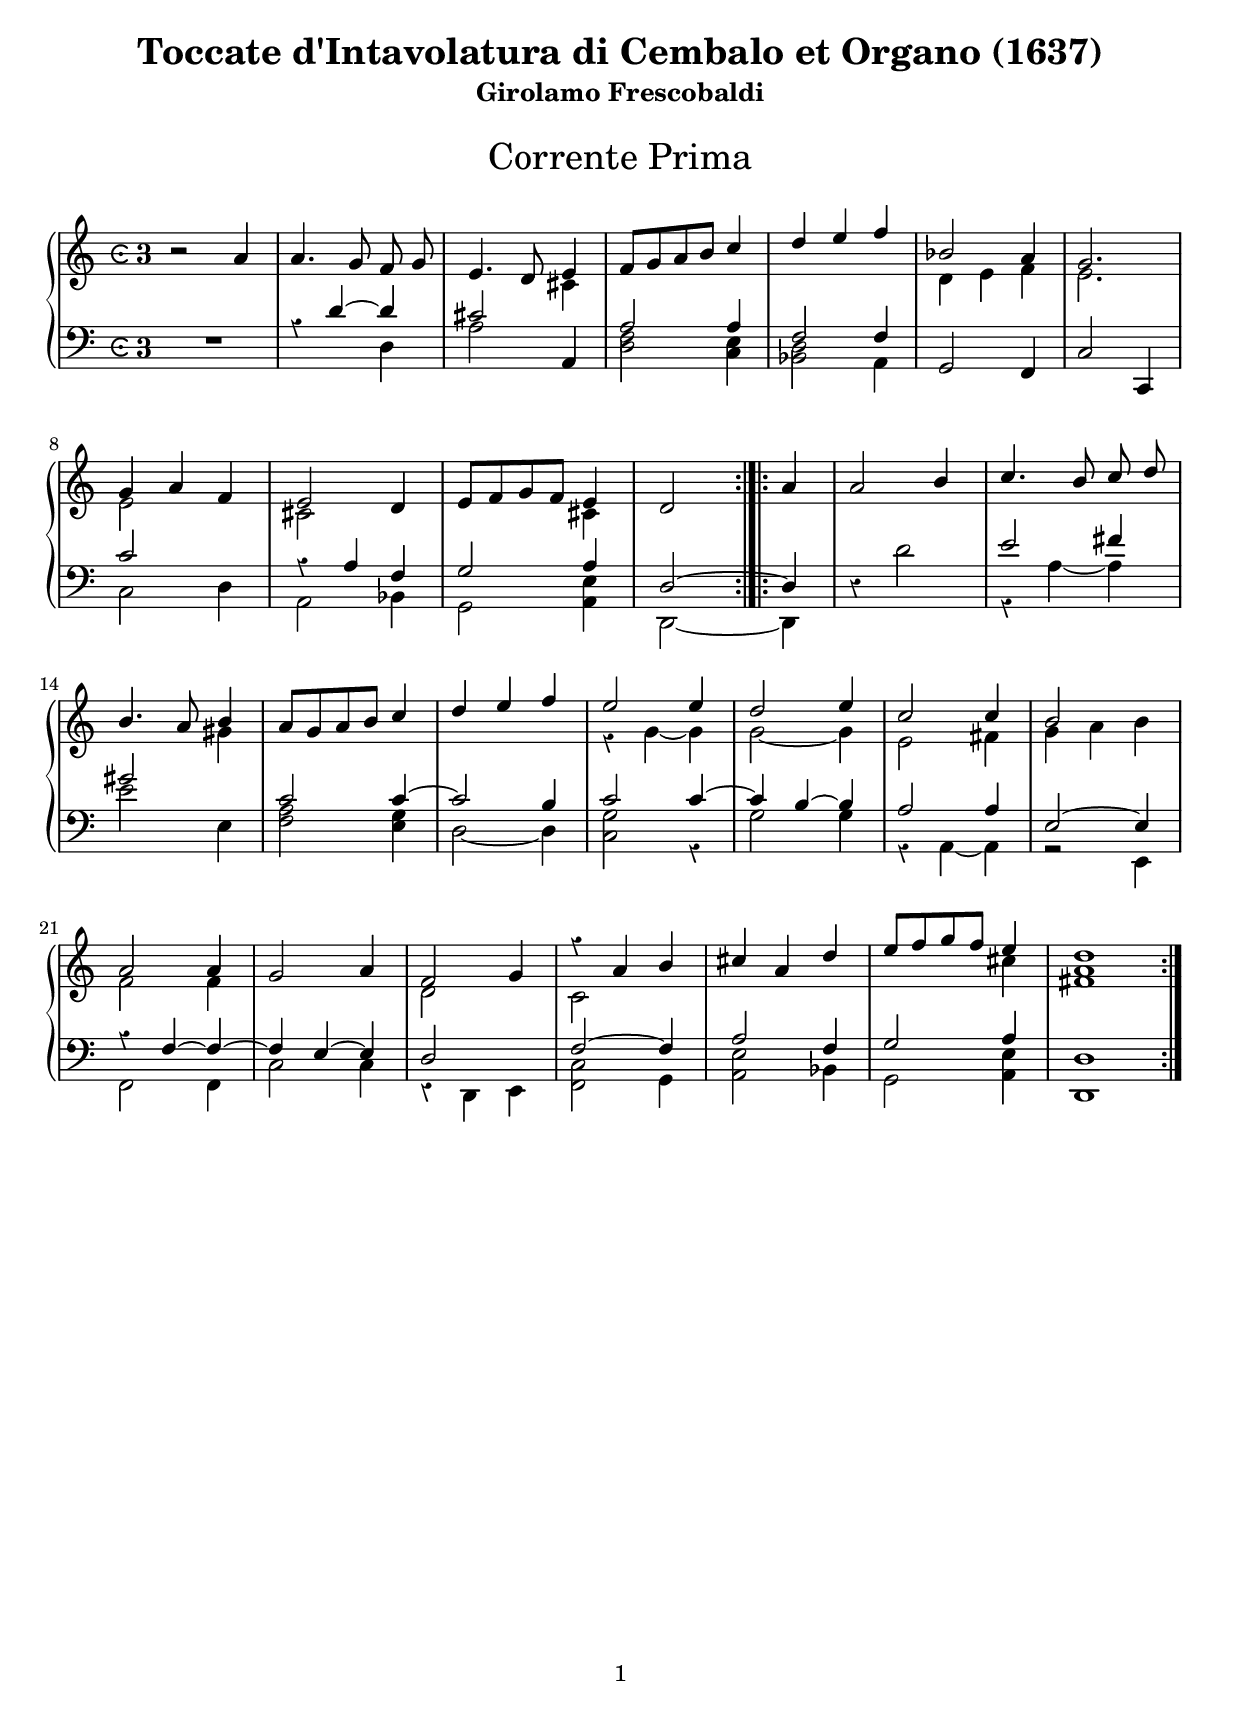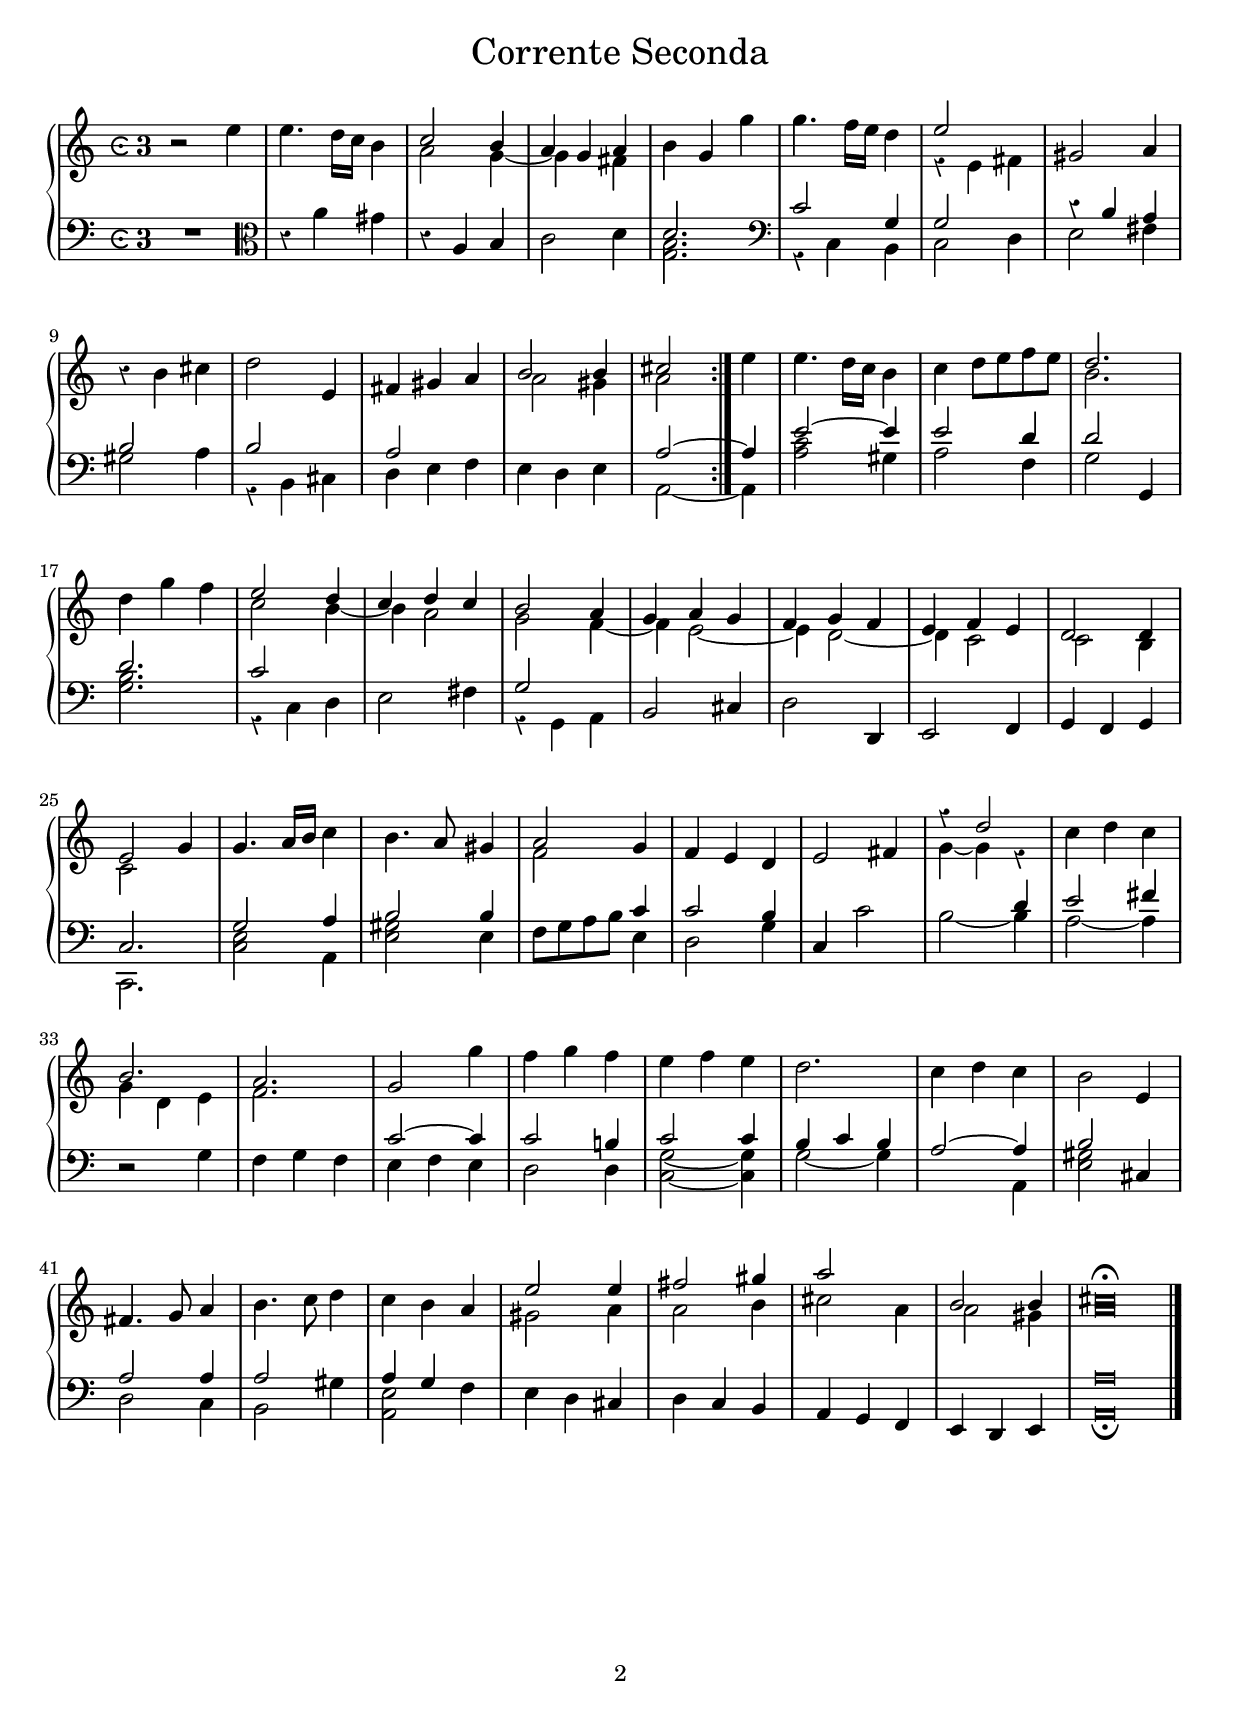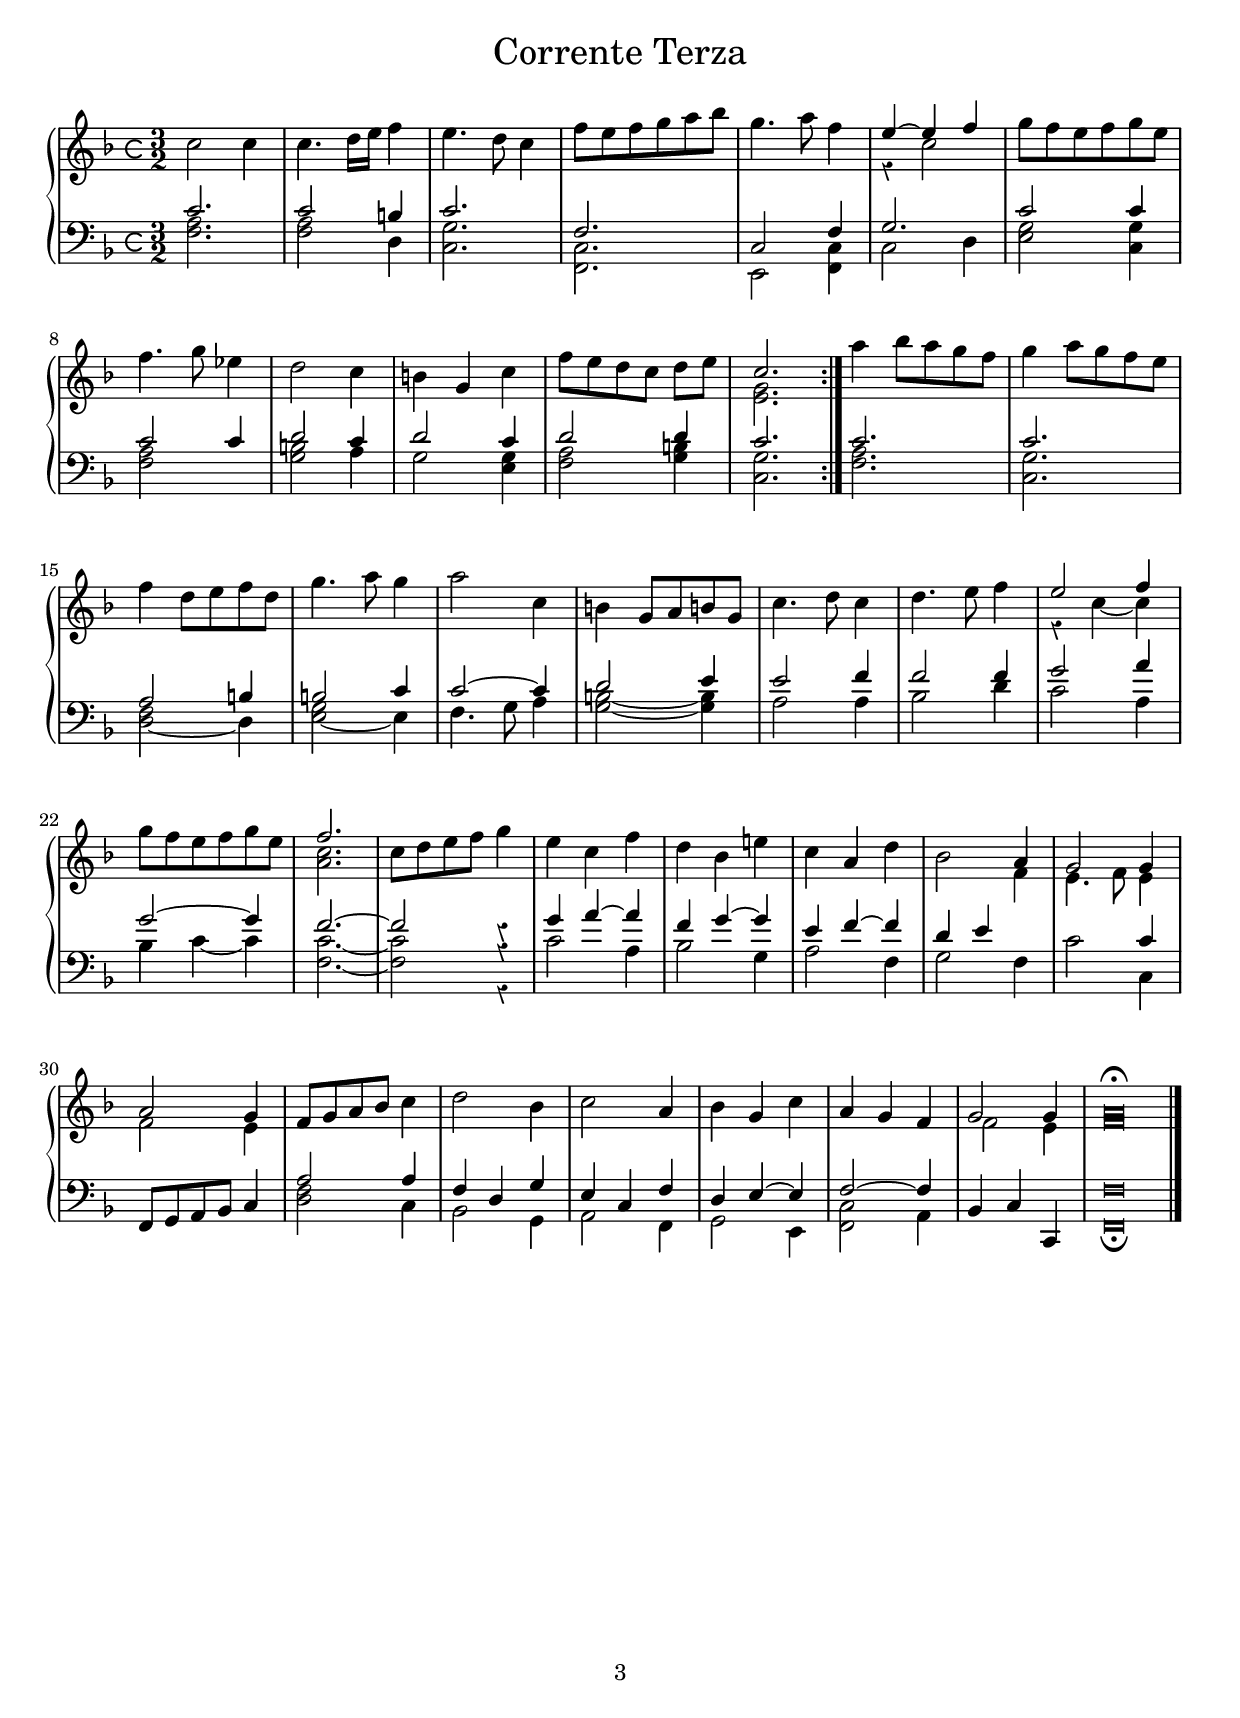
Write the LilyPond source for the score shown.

\version "2.18.2"
\language "english"

#(set-default-paper-size "a4")

\paper {
	top-margin = .9\cm
	bottom-margin = .8\cm
	%system-count = #6
	max-systems-per-page = 6
	ragged-bottom = ##t
	system-system-spacing #'basic-distance = #13
	print-all-headers = ##t

	% Page numbers bottom, centered
	% From Lilypond Notation Reference section 3.2.2 Custom titles headers and footers
	print-page-number = ##t
	print-first-page-number = ##t
	oddHeaderMarkup = \markup \null
	evenHeaderMarkup = \markup \null
	oddFooterMarkup = \markup {
		\fill-line {
			\on-the-fly \print-page-number-check-first
			\fromproperty #'page:page-number-string
		}
	}
	evenFooterMarkup = \oddFooterMarkup
	}

\layout {
 	indent = #0
}


% Commands for combined mensural/digial time signatures
% Modified from http://lsr.di.unimi.it/LSR/Snippet?id=725
#(define ((double-time-signature glyph a b) grob)
   (grob-interpret-markup grob
          (markup #:override '(baseline-skip . 1.8) #:number
                  (#:line ((markup (#:fontsize 1 #:musicglyph glyph))
                           (#:fontsize 0 #:column (a b)))))))

% Variant for single digit
#(define ((double-time-signature-single glyph a) grob)
   (grob-interpret-markup grob
          (markup #:number
                  (#:line ((markup (#:fontsize 1 #:musicglyph glyph))
                           #:vcenter (#:fontsize 0 a))))))


% Global title
\header {
	title = "Toccate d'Intavolatura di Cembalo et Organo (1637)"
	subtitle = "Girolamo Frescobaldi"
	composer = " " % To make space below title
}


%%%%%%%%%%%%%%%%%%%%%%
%%  Corrente Prima  %%
%%%%%%%%%%%%%%%%%%%%%%

% Notes:
%
%   Bars 2,13: The separation of the groups of three eighth-notes in
%   the original has been preserved.
%

CorrI_upst = \relative c'' {
	\clef treble
	\time 3/4
	\once \override Score.TimeSignature.stencil = #(double-time-signature-single "timesig.neomensural64" "3")
	r2 a4 | a4. \autoBeamOff g8 f g \autoBeamOn |
	e4. d8 <<e4 \\ cs>>| \override Stem.direction=#UP f8 g a b c4 |
	d e f \revert Stem.directon | <<{bf,2 a4} \\ {d, e f}>> |
	<< g2. \\ e>> | \break << {g4 a} \\ e2>> f4 |
	<<e2 \\ cs>> d4 | e8 f g f <<e4 \\cs >> |
	d2 \bar ":|.|:" a'4 | a2 b4 |
	c4. \autoBeamOff b8 c d \autoBeamOn | \break b4. a8 <<b4 \\ gs>> |
	a8 g a b c4 | d e f |
	<<{e2 e4} \\ {r4 g, ~ g}>> | <<{d'2 e4} \\ {g,2 ~ g4}>> |
	<<{c2 c4} \\ {e,2 fs4}>> | <<{b2 s4} \\ {g4 a b}>> | \break
	<<{a2 a4} \\ {f2 f4}>> | g2 a4 |
	<<{f2 g4} \\ {d2 s4}>> | <<{r4 a' b} \\ {c,2 s4}>> |
	cs'4 a d | e8 f g f <<e4 \\ cs>> |
	<<d1*3/4 a fs>>
	\bar ":|."
	}

CorrI_downst = \relative c' {
	\clef bass
	R2. | << {r4 d ~ d } \\ {s2 d,4}>> |
	<<cs'2 \\ a>> a,4 | <<a'2 \\ f d>> <<a'4 \\ e c>> |
	<<f2 \\ d bf>> <<f'4 \\ a,>> | g2 f4 |
	c'2 c,4 | <<c''2 \\ c,>> d4 |
	<<{r a'4 f} \\ {a,2 bf4}>> | <<g'2 \\ g,>> <<a'4 \\ e a,>> |
	<<{d2 ~ d4} \\ {d,2 ~ d4}>> | r4 d''2 |
	<<{e2 fs4} \\ {r4 a, ~ a}>> | <<gs'2 \\ e>> e,4 |
	<<c'2 \\ a f>> <<c'4 ~ \\ g e>> | <<c'2 \\ d, ~>> <<b'4 \\ d,>> |
	<<c'2 \\ g c,>> <<c'4 ~ \\ r>> | <<{c4 b ~ b} \\ {g2 g4}>> |
	<<{a2 a4} \\ {r4 a, ~ a}>> | <<{e'2 ~ e4} \\ {r2 e,4}>> |
	<<{r4 f' ~ f ~} \\ {f,2 f4}>> | <<{f'4 e ~ e} \\ {c2 c4}>> |
	<<{d2 s4} \\ {r4 d, e}>> | <<f'2 ~ \\ c f,>> <<f'4 \\ g,>> |
	<<a'2 \\ e a,>> <<f'4 \\ bf,>> | <<g'2 \\ g,>> <<a'4 \\ e a,>> |
	<<d1*3/4 d,>>
	}


\score {
	\header {
		title = \markup {\medium "Corrente Prima" }
		composer = ##f
		subtitle = ##f
	}
	\new PianoStaff <<
	\new Staff = "up" {
		#(set-accidental-style 'forget)
		\override Staff.Rest.style = #'classical
		\override Staff.NoteHead.style = #'baroque
		\override Script.padding = #0.55
		\CorrI_upst
		}
	\new Staff = "down" {
		#(set-accidental-style 'forget)
		\override Staff.Rest.style = #'classical
		\override Staff.NoteHead.style = #'baroque
		\override Script.padding = #0.2
		\CorrI_downst
		}
	>>
}


\pageBreak

%%%%%%%%%%%%%%%%%%%%%%%%
%%  Corrente Seconda  %%
%%%%%%%%%%%%%%%%%%%%%%%%

% Notes:
%
%   Bars 1-5: No change of clef is required in the original publication
%   since the left hand is written on 8 lines extending up to the G
%   above middle-C. For this transcription, the alto-clef was used as
%   it is reasonably familiar and it corresponds to the top section of
%   the original staff (top line is the G above middle-C).
%
%   Bar 25: There is a mark attached to the stem of the E which could
%   be a partially written G. However, in this notation chords
%   typically have a stem on each note head, rather than one for the
%   whole chord as in modern notation (see, for example, Corrente
%   Terza, bar 23, RH). Therefore the possibility of this G being
%   present has been rejected for this transcription.
%
%   Bar 36: B natural marked as B sharp in the original.  This
%   corresponds to the notational convention of the time in which a
%   sharp, rather than a natural, cancelled a flat.
%

CorrII_upst = \relative c'' {
	\clef treble
	\time 3/4
	\once \override Score.TimeSignature.stencil = #(double-time-signature-single "timesig.neomensural64" "3")
	r2 e4 | e4. d16 c b4 |
	<<{c2 b4} \\ {a2 g4 ~ }>> | <<a \\ g>> g <<a \\ fs>> |
	b g g' | g4. f16 e d4 |
	<<{e2 s4} \\ {r4 e, fs}>> | gs2 a4 | \break
	r b cs | d2 e,4 |
	fs gs a | <<{b2 b4} \\ {a2 gs4}>> |
	<<cs2 \\ a>> \bar ":|." e'4 | e4. d16 c b4 |
	c4 d8 e f e | <<d2. \\ b>> | \break
	d4 g f | <<{e2 d4} \\ {c2 b4~}>> |
	<<{c4 d c} \\ {b4 a2}>> | <<{b2 a4} \\ {g2 f4~}>> |
	<<{g4 a g} \\ {f4 e2~}>> | <<{f4 g f} \\ {e4 d2~}>> |
	<<{e4 f e} \\ {d4 c2}>> | <<{d2 d4} \\ {c2 b4}>> | \break
	<<{e2 g4} \\ {c,2 s4}>> | g'4. a16 b c4 |
	b4. a8 gs4 | <<{a2 g4} \\ {f2 s4}>> |
	f4 e d | e2 fs4 |
	<<{r4 d'2} \\ {g,4 ~ g r}>> | c4 d c | \break
	<<b2. \\ {g4 d e}>> | <<a2. \\ f>> |
	g2 g'4 | f g f |
	e f e | d2. |
	c4 d c | b2 e,4 | \break
	fs4. g8 a4 | b4. c8 d4 |
	c b a | <<{e'2 e4} \\ {gs,2 a4}>> |
	<<{fs'2 gs4} \\ {a,2 b4}>> | <<{a'2 s4} \\ {cs,2 a4}>> |
	<<{b2 b4} \\ {a2 gs4}>> | <<cs\breve*3/8\fermata \\ a>>
	\bar "|."
	}

CorrII_downst = \relative c'' {
	\clef bass
	R2. | \clef alto r4 a gs |
	r a, b | c2 d4 |
	<<d2. \\ b g>> | \clef bass <<{c2 g4} \\ {r4 c, b}>> |
	<< g'2 \\ c, >> d4 | <<{r4 b' a} \\ {e2 fs4}>> |
	<<b2 \\ gs>> a4 | <<{b2 s4} \\ {r4 b, cs}>> |
	<<{a'2 s4} \\ {d,4 e f}>> | e d e |
	<<{a2 ~ a4} \\ {a,2 ~ a4}>> | <<e''2 ~ \\ c a>> <<e'4 \\ gs,>> |
	<<{e'2 d4} \\ {a2 f4}>> | <<d'2 \\ g,>> g,4 |
	<<d''2. \\ b g>> | <<{c2 s4} \\ {r4 c, d}>> |
	e2 fs4 | <<{g2 s4} \\ {r4 g, a}>> |
	b2 cs4 | d2 d,4 |
	e2 f4 | g f g |
	<<c2. \\ c,>> | <<g''2 \\ e  c>> <<a'4 \\ a,>> |
	<<b'2 \\ gs  e>> <<b'4 \\ e,>> | f8 g a b << c4 \\ e,>> |
	<<{c'2 b4} \\ {d,2 g4}>> | c,4 c'2 |
	<<{s2 d4} \\ {b2 ~ b4}>> | <<{e2 fs4} \\ {a,2 ~ a4}>> |
	r2 g4 | f g f |
	<<{c'2 ~ c4} \\ {e,4 f e}>> | <<{c'2 b!4} \\ {d,2 d4}>> |
	<<{c'2 c4} \\ {g2 ~ g4} {c,2 ~ c4}>> | <<{b'4 c b} \\ {g2 ~ g4}>> |
	<<{a2 ~ a4} \\ {s2 a,4}>> | <<b'2 \\ gs e>> cs4 |
	<<{a'2 a4} \\ {d,2 c4}>> | <<a'2 \\ b,>> gs'4 |
	<<{a4 g} \\ e2 a,>> f'4 | e4 d cs |
	d c b | a g f |
	e d e | <<a'\breve*3/8 \\ a,\fermata>>
	}


\score {
	\header {
		title = \markup {\medium "Corrente Seconda" }
		composer = ##f
		subtitle = ##f
	}
	\new PianoStaff <<
	\new Staff = "up" {
		#(set-accidental-style 'forget)
		\override Staff.Rest.style = #'classical
		\override Staff.NoteHead.style = #'baroque
		\override Script.padding = #0.55
		\CorrII_upst
		}
	\new Staff = "down" {
		#(set-accidental-style 'forget)
		\override Staff.Rest.style = #'classical
		\override Staff.NoteHead.style = #'baroque
		\override Script.padding = #0.2
		\CorrII_downst
		}
	>>
}


\pageBreak

%%%%%%%%%%%%%%%%%%%%%%
%%  Corrente Terza  %%
%%%%%%%%%%%%%%%%%%%%%%

% Notes:
%
%   Bars 2,9,10,11,15,16,18: The B-naturals are marked with sharp
%   signs in the original.
%
%   Bar 11: The grouping of the eighth-notes follows the original.
%
%   Bar 26: The E-sharp in the original is transcribed as an E-natural.
%

CorrIII_upst = \relative c'' {
	\clef treble
	\key f \major
	\time 3/4
	\once \override Score.TimeSignature.stencil = #(double-time-signature  "timesig.neomensural44" "3" "2")
	c2 c4 | c4. d16 e f4 |
	e4. d8 c4 | f8 e f g a bf |
	g4. a8 f4 | << {e4 ~ e f} \\ {r4 c2}>> |
	g'8 f e f g e | f4. g8 ef4 |
	d2 c4 | b g c |
	f8 e d c d[ e] | <<c2. \\ g e>> |
	\bar ":|."
	a'4 bf8  a g f | g4 a8 g f e |
	f4 d8 e f d | g4. a8 g4 |
	a2 c,4 | b g8 a b! g |
	c4. d8 c4 | d4. e8 f4 |
	<<{e2 f4} \\ {r4 c ~ c}>> | g'8 f e f g e |
	<<f2. \\ c a>> | c8 d e f g4 |
	e c f | d bf e! |
	c a d | bf2 <<a4 \\ f>> |
	<<{g2 g4} \\ {e4. f8 e4}>> | <<{a2 g4} \\ {f2 e4}>> |
	f8 g a bf c4 | d2 bf4 |
	c2 a4 | bf g c |
	a g f | <<{g2 g4} \\ {f2 e4}>> |
	<<a\breve*3/8\fermata \\ f>>
	\bar "|."
	}

CorrIII_downst = \relative c' {
	\clef bass
	\key f \major
	<<c2. \\ a f>> | <<c'2 \\ a f>> <<b4 \\ d,>> |
	<<c'2. \\ g c,>> | <<f2. \\ c f,>> |
	<<c'2 \\ e,>> <<f'4 \\ c f,>> | << g'2. \\ {c,2 d4}>> |
	<<c'2 \\ g e>> <<c'4 \\ g c,>> | <<c'2 \\ a f>> <<c'4 \\ s>> |
	<<d2 \\ b g>> <<c4 \\ a>> | <<d2 \\ g,>> <<c4 \\ g e>> |
	<<d'2 \\ a f>> <<d'4 \\ b g>> | <<c2. \\ g c,>> |
	<<c'2. \\ a f>> | <<c'2. \\ g c,>> |
	<<a'2 \\ f d~>> <<b'4 \\ d,>> | <<b'2 \\ g e~>> <<c'4 \\ e,>> |
	<<{c'2~ c4} \\ {f,4. g8 a4}>> | <<d2 \\ b~ g~>> <<e'4 \\ b g>> |
	<<{e'2 f4} \\ {a,2 a4}>> | <<{f'2 f4} \\ {bf,2 d4}>> |
	<<{g2 a4} \\ {c,2 a4}>> | <<{g'2 ~ g4} \\ {bf,4 c ~ c}>> |
	<<f2. ~ \\ c ~ f, ~ >> | <<f'2 \\ c f,>> <<r4 \\ r \\ r >> |
	<<{g'4 a ~ a} \\ {c,2 a4}>> | <<{f'4 g ~ g} \\ {bf,2 g4}>> |
	<<{e'4 f ~ f} \\ {a,2 f4}>> | <<{d'4 e s} \\{g,2 f4}>> |
	c'2 <<c4 \\ c,>> | f,8 g a bf c4 |
	<<a'2 \\ f d>> <<a'4 \\ c,>> | <<{f4 d g} \\ {bf,2 g4}>> |
	<<{e'4 c f} \\ {a,2 f4}>> | <<{d'4 e ~ e} \\ {g,2 e4}>> |
	<<f'2 ~\\ c f,>> <<f'4 \\ a,>> | bf4 c c, |
	<<f'\breve*3/8 \\ f,\fermata>> |
	}


\score {
	\header {
		title = \markup {\medium "Corrente Terza" }
		composer = ##f
		subtitle = ##f
	}
	\new PianoStaff <<
	\new Staff = "up" {
		#(set-accidental-style 'forget)
		\override Staff.Rest.style = #'classical
		\override Staff.NoteHead.style = #'baroque
		\override Script.padding = #0.55
		\CorrIII_upst
		}
	\new Staff = "down" {
		#(set-accidental-style 'forget)
		\override Staff.Rest.style = #'classical
		\override Staff.NoteHead.style = #'baroque
		\override Script.padding = #0.2
		\CorrIII_downst
		}
	>>
}

